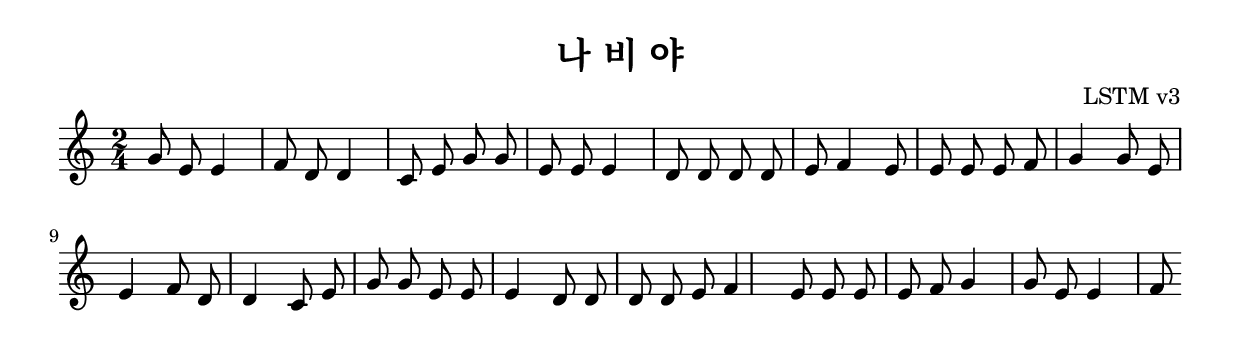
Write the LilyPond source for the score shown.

\paper { 
  indent = 0\mm
}

\header{
  title = "나 비 야"
  composer = "LSTM v3"
}

melody = \relative c'' {
\clef treble
\key c \major
\autoBeamOff
\time 2/4

g8 e8 e4 f8 d8 d4 c8 e8 g8 g8 e8 e8 e4 d8 d8 d8 d8 e8 f4 e8 e8 e8 e8 f8 g4 g8 e8 e4 f8 d8 d4 c8 e8 g8 g8 e8 e8 e4 d8 d8 d8 d8 e8 f4 e8 e8 e8 e8 f8 g4 g8 e8 e4 f8

}

\score {
  \new Staff \melody
  \layout { }
  \midi { }
}

\version "2.18.2"  % necessary for upgrading to future LilyPond versions.